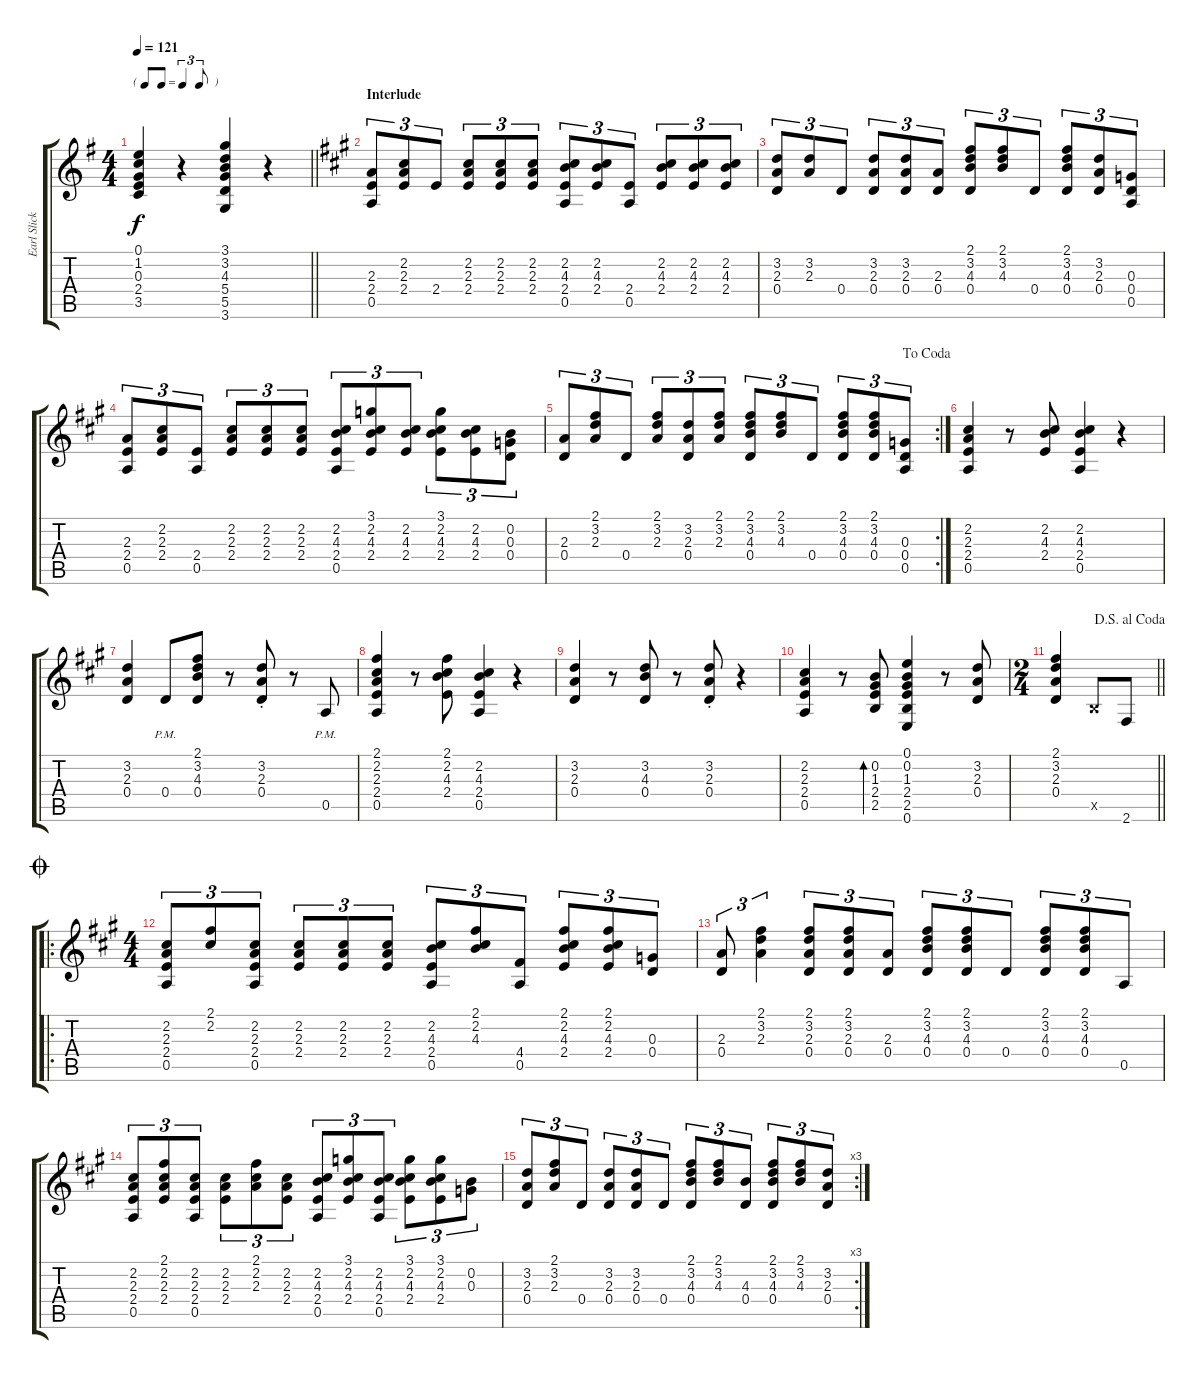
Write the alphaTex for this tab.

\track ("Earl Slick - Electric Guitar" "Earl Slick") {instrument electricguitarclean}
\staff {score tabs}
\tuning (E4 B3 G3 D3 A2 E2) {hide}
\ts (4 4)
\tf triplet8th
\tempo 121
\clef g2
\barLineRight lightlight
\ks g
(0.1 1.2 0.3 2.4 3.5).4{dy f} r.4 (3.1 3.2 4.3 5.4 5.5 3.6).4 r.4 |
\section ("" "Interlude")
\ks a
(2.3 2.4 0.5).8{tu (3 2)} (2.2 2.3 2.4).8{tu (3 2)} 2.4.8{tu (3 2)} (2.2 2.3 2.4).8{tu (3 2)} (2.2 2.3 2.4).8{tu (3 2)} (2.2 2.3 2.4).8{tu (3 2)} (2.2 4.3 2.4 0.5).8{tu (3 2)} (2.2 4.3 2.4).8{tu (3 2)} (2.4 0.5).8{tu (3 2)} (2.2 4.3 2.4).8{tu (3 2)} (2.2 4.3 2.4).8{tu (3 2)} (2.2 4.3 2.4).8{tu (3 2)} |
(3.2 2.3 0.4).8{tu (3 2)} (3.2 2.3).8{tu (3 2)} 0.4.8{tu (3 2)} (3.2 2.3 0.4).8{tu (3 2)} (3.2 2.3 0.4).8{tu (3 2)} (2.3 0.4).8{tu (3 2)} (2.1 3.2 4.3 0.4).8{tu (3 2)} (2.1 3.2 4.3).8{tu (3 2)} 0.4.8{tu (3 2)} (2.1 3.2 4.3 0.4).8{tu (3 2)} (3.2 2.3 0.4).8{tu (3 2)} (0.3 0.4 0.5).8{tu (3 2)} |
(2.3 2.4 0.5).8{tu (3 2)} (2.2 2.3 2.4).8{tu (3 2)} (2.4 0.5).8{tu (3 2)} (2.2 2.3 2.4).8{tu (3 2)} (2.2 2.3 2.4).8{tu (3 2)} (2.2 2.3 2.4).8{tu (3 2)} (2.2 4.3 2.4 0.5).8{tu (3 2)} (3.1 2.2 4.3 2.4).8{tu (3 2)} (2.2 4.3 2.4).8{tu (3 2)} (3.1 2.2 4.3 2.4).8{tu (3 2)} (2.2 4.3 2.4).8{tu (3 2)} (0.2 0.3 0.4).8{tu (3 2)} |
\rc 2
\jump dacoda
(2.3 0.4).8{tu (3 2)} (2.1 3.2 2.3).8{tu (3 2)} 0.4.8{tu (3 2)} (2.1 3.2 2.3).8{tu (3 2)} (3.2 2.3 0.4).8{tu (3 2)} (2.1 3.2 2.3).8{tu (3 2)} (2.1 3.2 4.3 0.4).8{tu (3 2)} (2.1 3.2 4.3).8{tu (3 2)} 0.4.8{tu (3 2)} (2.1 3.2 4.3 0.4).8{tu (3 2)} (2.1 3.2 4.3 0.4).8{tu (3 2)} (0.3 0.4 0.5).8{tu (3 2)} |
(2.2 2.3 2.4 0.5).4 r.8 (2.2 4.3 2.4).8 (2.2 4.3 2.4 0.5).4 r.4 |
(3.2 2.3 0.4).4 0.4{pm}.8 (2.1 3.2 4.3 0.4).8 r.8 (3.2{st} 2.3{st} 0.4{st}).8 r.8 0.5{pm}.8 |
(2.1 2.2 2.3 2.4 0.5).4 r.8 (2.1 2.2 4.3 2.4).8 (2.2 4.3 2.4 0.5).4 r.4 |
(3.2 2.3 0.4).4 r.8 (3.2 4.3 0.4).8 r.8 (3.2{st} 2.3{st} 0.4{st}).8 r.4 |
(2.2 2.3 2.4 0.5).4 r.8 (0.2 1.3 2.4 2.5).8{bd 30} (0.1 0.2 1.3 2.4 2.5 0.6).4 r.8 (3.2 2.3 0.4).8 |
\ts (2 4)
\jump dalsegnoalcoda
\barLineRight lightlight
(2.1 3.2 2.3 0.4).4 2.5{x}.8 2.6.8 |
\ro
\ts (4 4)
\jump coda
(2.2 2.3 2.4 0.5).8{tu (3 2)} (2.1 2.2).8{tu (3 2)} (2.2 2.3 2.4 0.5).8{tu (3 2)} (2.2 2.3 2.4).8{tu (3 2)} (2.2 2.3 2.4).8{tu (3 2)} (2.2 2.3 2.4).8{tu (3 2)} (2.2 4.3 2.4 0.5).8{tu (3 2)} (2.1 2.2 4.3).8{tu (3 2)} (4.4 0.5).8{tu (3 2)} (2.1 2.2 4.3 2.4).8{tu (3 2)} (2.1 2.2 4.3 2.4).8{tu (3 2)} (0.3 0.4).8{tu (3 2)} |
(2.3 0.4).8{tu (3 2)} (2.1 3.2 2.3).4{tu (3 2)} (2.1 3.2 2.3 0.4).8{tu (3 2)} (2.1 3.2 2.3 0.4).8{tu (3 2)} (2.3 0.4).8{tu (3 2)} (2.1 3.2 4.3 0.4).8{tu (3 2)} (2.1 3.2 4.3 0.4).8{tu (3 2)} 0.4.8{tu (3 2)} (2.1 3.2 4.3 0.4).8{tu (3 2)} (2.1 3.2 4.3 0.4).8{tu (3 2)} 0.5.8{tu (3 2)} |
(2.2 2.3 2.4 0.5).8{tu (3 2)} (2.1 2.2 2.3 2.4).8{tu (3 2)} (2.2 2.3 2.4 0.5).8{tu (3 2)} (2.2 2.3 2.4).8{tu (3 2)} (2.1 2.2 2.3).8{tu (3 2)} (2.2 2.3 2.4).8{tu (3 2)} (2.2 4.3 2.4 0.5).8{tu (3 2)} (3.1 2.2 4.3 2.4).8{tu (3 2)} (2.2 4.3 2.4 0.5).8{tu (3 2)} (3.1 2.2 4.3 2.4).8{tu (3 2)} (3.1 2.2 4.3 2.4).8{tu (3 2)} (0.2 0.3).8{tu (3 2)} |
\rc 3
(3.2 2.3 0.4).8{tu (3 2)} (2.1 3.2 2.3).8{tu (3 2)} 0.4.8{tu (3 2)} (3.2 2.3 0.4).8{tu (3 2)} (3.2 2.3 0.4).8{tu (3 2)} 0.4.8{tu (3 2)} (2.1 3.2 4.3 0.4).8{tu (3 2)} (2.1 3.2 4.3).8{tu (3 2)} (4.3 0.4).8{tu (3 2)} (2.1 3.2 4.3 0.4).8{tu (3 2)} (2.1 3.2 4.3).8{tu (3 2)} (3.2 2.3 0.4).8{tu (3 2)}
